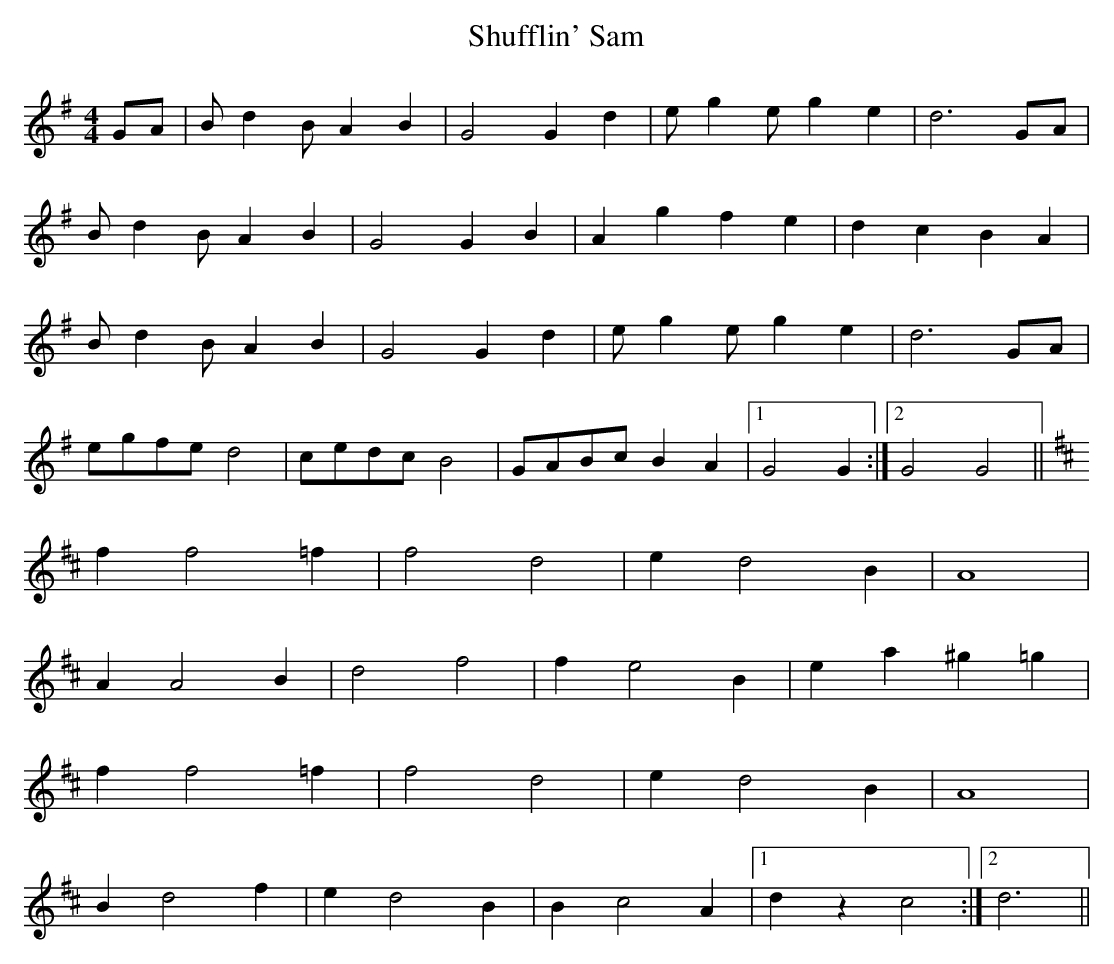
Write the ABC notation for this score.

X:1
T:Shufflin' Sam
M:4/4
K:G
GA|Bd2BA2B2|G4 G2d2|eg2eg2e2|d6GA|
Bd2BA2B2|G4 G2B2|A2g2f2e2|d2c2B2A2|
Bd2BA2B2|G4 G2d2|eg2eg2e2|d6GA|
egfe d4|cedcB4|GABcB2A2|1G4G2:|2G4G4||
K:D
f2f4=f2|f4d4|e2d4B2|A8|
A2A4B2|d4f4|f2e4B2|e2a2^g2=g2|
f2f4=f2|f4d4|e2d4B2|A8|
B2d4f2|e2d4B2|B2c4A2|1d2z2c4:|2d6||
